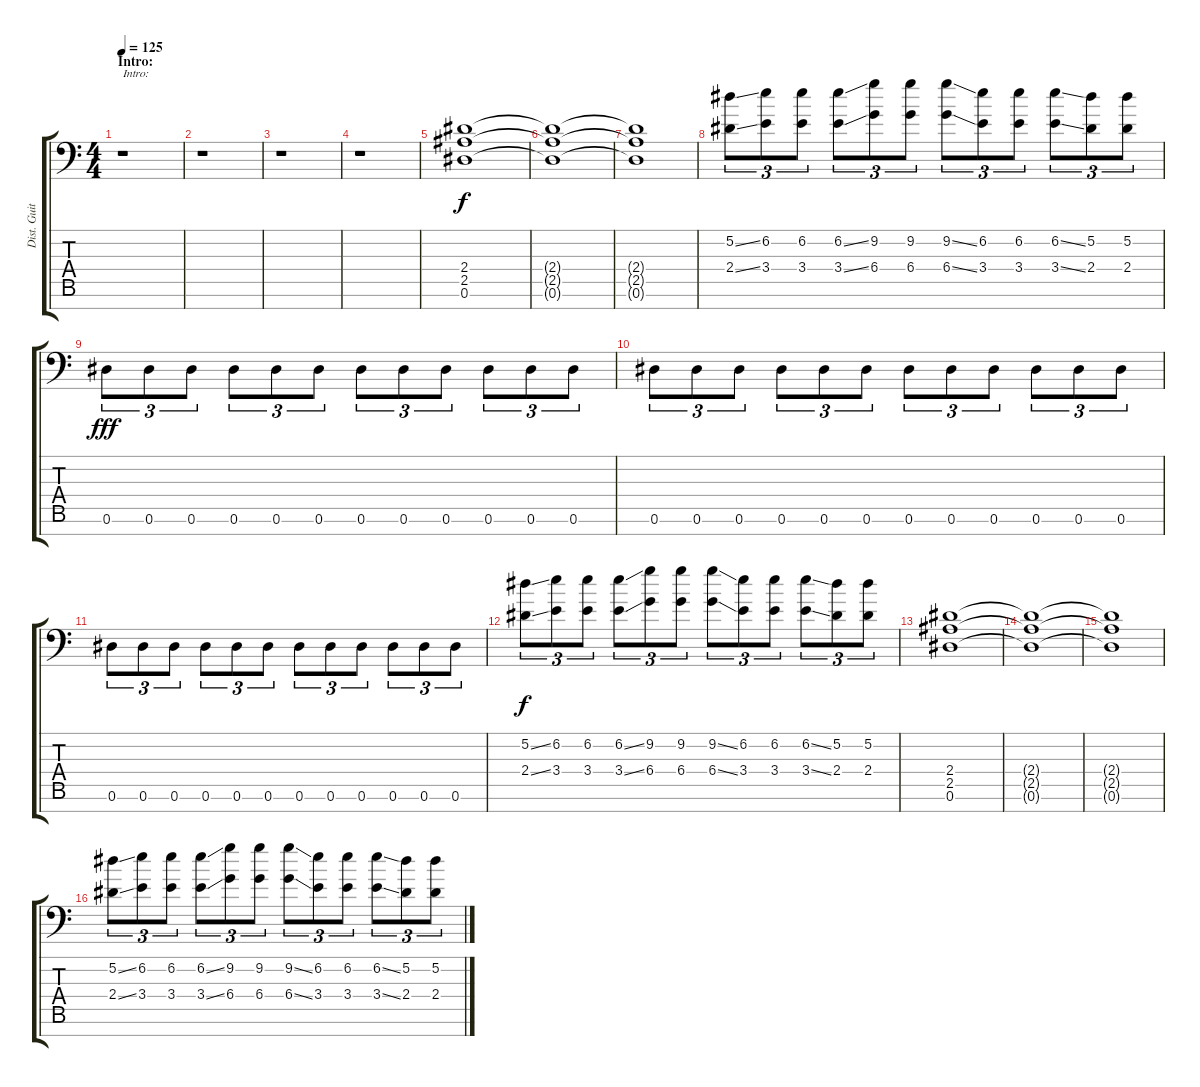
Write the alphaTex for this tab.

\track ("Dist. Guitar 2" "Dist. Guit") {instrument distortionguitar}
\staff {score tabs}
\tuning (Eb4 Bb3 Gb3 Db3 Ab2 Eb2 Bb1) {hide}
\ts (4 4)
\section ("" "Intro:")
\tempo 125
\clef f4
\ks c
r.1{txt "Intro:" dy f instrument distortionguitar} |
r.1 |
r.1 |
r.1 |
(2.4 2.5 0.6).1 |
(2.4{t} 2.5{t} 0.6{t}).1 |
(2.4{t} 2.5{t} 0.6{t}).1 |
(5.2{ss} 2.4{ss}).8{tu (3 2)} (6.2 3.4).8{tu (3 2)} (6.2 3.4).8{tu (3 2)} (6.2{ss} 3.4{ss}).8{tu (3 2)} (9.2 6.4).8{tu (3 2)} (9.2 6.4).8{tu (3 2)} (9.2{ss} 6.4{ss}).8{tu (3 2)} (6.2 3.4).8{tu (3 2)} (6.2 3.4).8{tu (3 2)} (6.2{ss} 3.4{ss}).8{tu (3 2)} (5.2 2.4).8{tu (3 2)} (5.2 2.4).8{tu (3 2)} |
0.6.8{tu (3 2) dy fff} 0.6.8{tu (3 2)} 0.6.8{tu (3 2)} 0.6.8{tu (3 2)} 0.6.8{tu (3 2)} 0.6.8{tu (3 2)} 0.6.8{tu (3 2)} 0.6.8{tu (3 2)} 0.6.8{tu (3 2)} 0.6.8{tu (3 2)} 0.6.8{tu (3 2)} 0.6.8{tu (3 2)} |
0.6.8{tu (3 2)} 0.6.8{tu (3 2)} 0.6.8{tu (3 2)} 0.6.8{tu (3 2)} 0.6.8{tu (3 2)} 0.6.8{tu (3 2)} 0.6.8{tu (3 2)} 0.6.8{tu (3 2)} 0.6.8{tu (3 2)} 0.6.8{tu (3 2)} 0.6.8{tu (3 2)} 0.6.8{tu (3 2)} |
0.6.8{tu (3 2)} 0.6.8{tu (3 2)} 0.6.8{tu (3 2)} 0.6.8{tu (3 2)} 0.6.8{tu (3 2)} 0.6.8{tu (3 2)} 0.6.8{tu (3 2)} 0.6.8{tu (3 2)} 0.6.8{tu (3 2)} 0.6.8{tu (3 2)} 0.6.8{tu (3 2)} 0.6.8{tu (3 2)} |
(5.2{ss} 2.4{ss}).8{tu (3 2) dy f} (6.2 3.4).8{tu (3 2)} (6.2 3.4).8{tu (3 2)} (6.2{ss} 3.4{ss}).8{tu (3 2)} (9.2 6.4).8{tu (3 2)} (9.2 6.4).8{tu (3 2)} (9.2{ss} 6.4{ss}).8{tu (3 2)} (6.2 3.4).8{tu (3 2)} (6.2 3.4).8{tu (3 2)} (6.2{ss} 3.4{ss}).8{tu (3 2)} (5.2 2.4).8{tu (3 2)} (5.2 2.4).8{tu (3 2)} |
(2.4 2.5 0.6).1 |
(2.4{t} 2.5{t} 0.6{t}).1 |
(2.4{t} 2.5{t} 0.6{t}).1 |
(5.2{ss} 2.4{ss}).8{tu (3 2)} (6.2 3.4).8{tu (3 2)} (6.2 3.4).8{tu (3 2)} (6.2{ss} 3.4{ss}).8{tu (3 2)} (9.2 6.4).8{tu (3 2)} (9.2 6.4).8{tu (3 2)} (9.2{ss} 6.4{ss}).8{tu (3 2)} (6.2 3.4).8{tu (3 2)} (6.2 3.4).8{tu (3 2)} (6.2{ss} 3.4{ss}).8{tu (3 2)} (5.2 2.4).8{tu (3 2)} (5.2 2.4).8{tu (3 2)}
